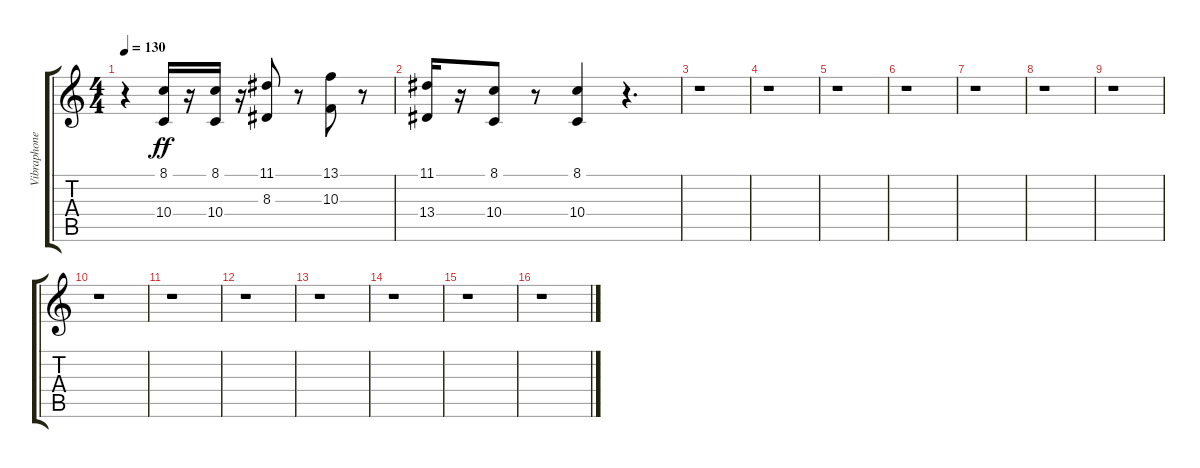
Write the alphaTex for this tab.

\track ("Vibraphone" "Vibraphone") {instrument vibraphone}
\staff {score tabs}
\tuning (E4 B3 G3 D3 A2 E2) {hide}
\ts (4 4)
\tempo 130
\clef g2
\ks c
r.4{dy ff} (8.1 10.4).16 r.16 (8.1 10.4).16 r.16 (11.1 8.3).8 r.8 (13.1 10.3).8 r.8 |
(11.1 13.4).16 r.16 (8.1 10.4).8 r.8 (8.1 10.4).4 r.4{d} |
r.1 |
r.1 |
r.1 |
r.1 |
r.1 |
r.1 |
r.1 |
r.1 |
r.1 |
r.1 |
r.1 |
r.1 |
r.1 |
r.1
